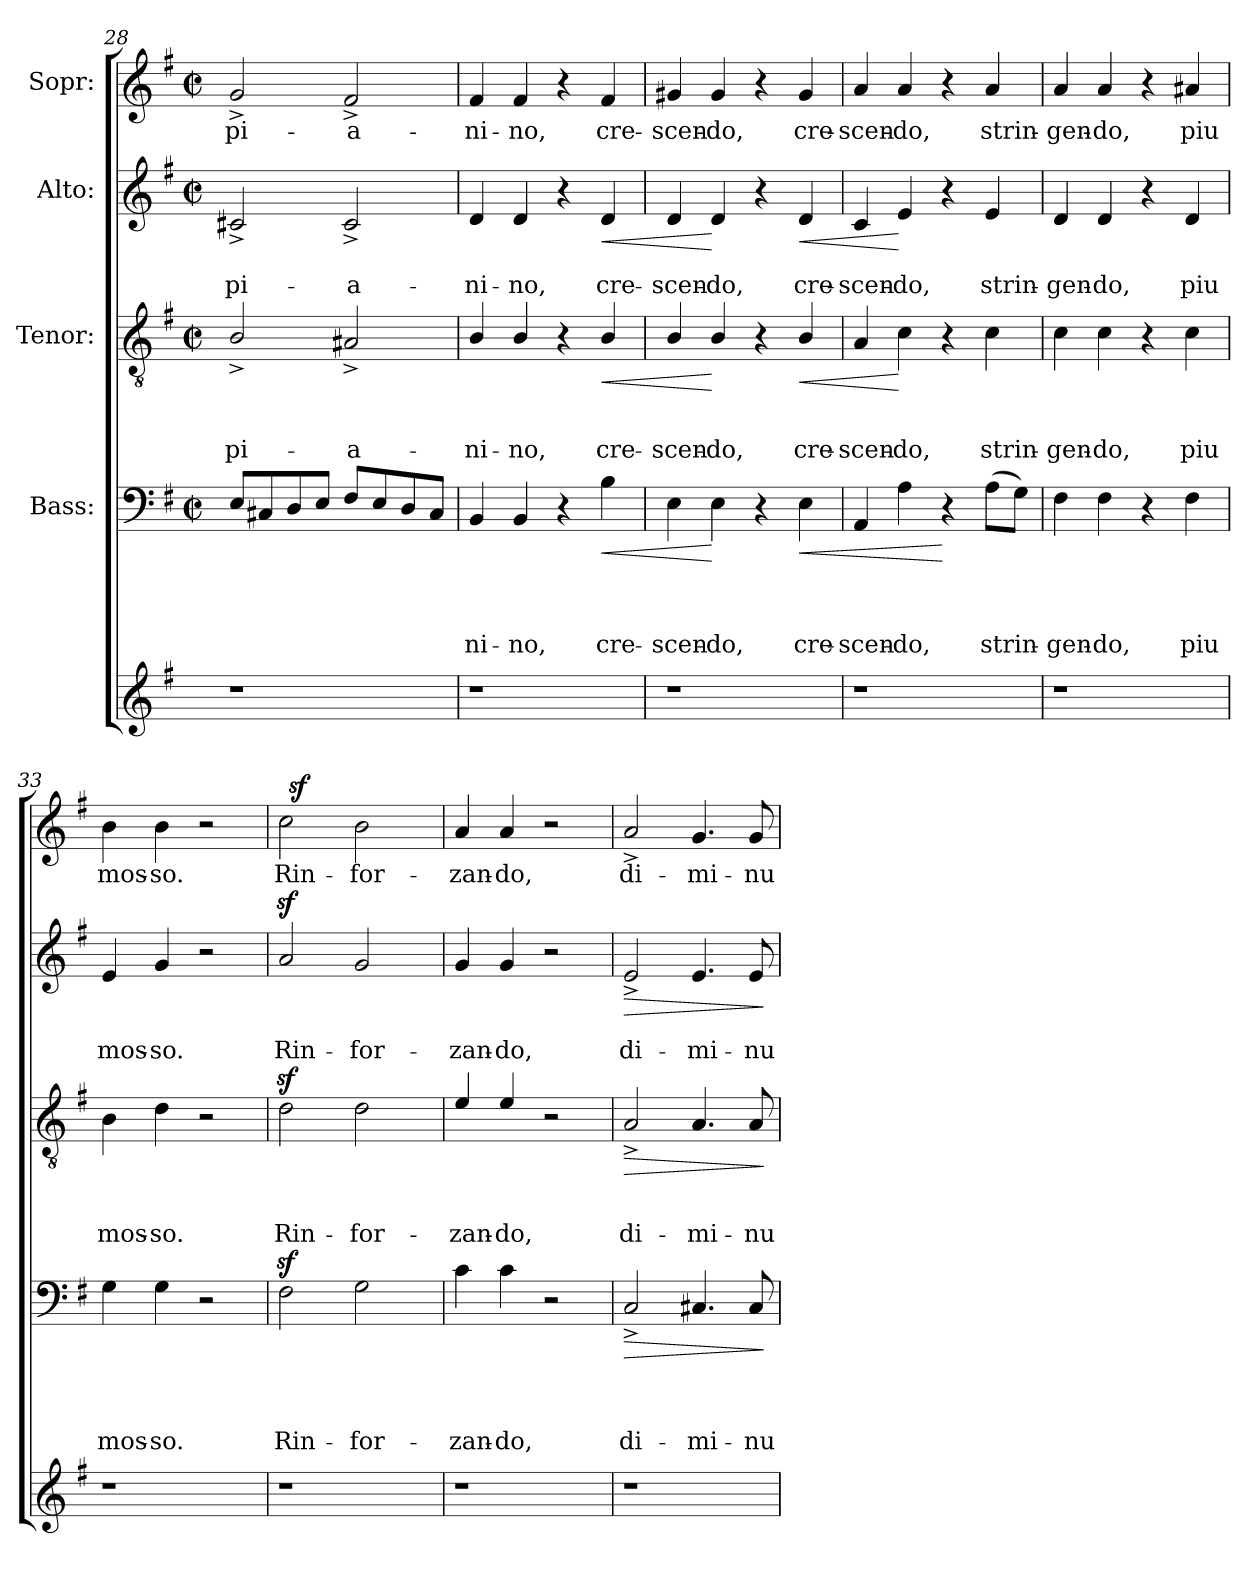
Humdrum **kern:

**kern	**kern	**text	**text	**text	**text	**dynam	**kern	**text	**text	**text	**dynam	**kern	**text	**text	**dynam	**kern	**text	**dynam
*part5	*part4	*part4	*part4	*part4	*part4	*part4	*part3	*part3	*part3	*part3	*part3	*part2	*part2	*part2	*part2	*part1	*part1	*part1
*staff5	*staff4	*staff4	*staff4	*staff4	*staff4	*staff4	*staff3	*staff3	*staff3	*staff3	*staff3	*staff2	*staff2	*staff2	*staff2	*staff1	*staff1	*staff1
*	*I"Bass:	*	*	*	*	*	*I"Tenor:	*	*	*	*	*I"Alto:	*	*	*	*I"Sopr:	*	*
*clefG2	*clefF4	*	*	*	*	*	*clefGv2	*	*	*	*	*clefG2	*	*	*	*clefG2	*	*
*k[f#]	*k[f#]	*	*	*	*	*	*k[f#]	*	*	*	*	*k[f#]	*	*	*	*k[f#]	*	*
*G:	*G:	*	*	*	*	*	*G:	*	*	*	*	*G:	*	*	*	*G:	*	*
*	*M2/2	*	*	*	*	*	*M2/2	*	*	*	*	*M2/2	*	*	*	*M2/2	*	*
*	*met(c|)	*	*	*	*	*	*met(c|)	*	*	*	*	*met(c|)	*	*	*	*met(c|)	*	*
=28	=28	=28	=28	=28	=28	=28	=28	=28	=28	=28	=28	=28	=28	=28	=28	=28	=28	=28
!	!	!	!	!	!	!	!	!	!	!LO:LY:b	!	!	!	!LO:LY:b	!	!	!LO:LY:b	!
1r	8E/L	.	.	.	.	.	2B^>/	.	.	pi-	.	2c#X^</	.	pi-	.	2g^</	pi-	.
.	8C#X/	.	.	.	.	.	.	.	.	.	.	.	.	.	.	.	.	.
.	8D/	.	.	.	.	.	.	.	.	.	.	.	.	.	.	.	.	.
.	8E/J	.	.	.	.	.	.	.	.	.	.	.	.	.	.	.	.	.
!	!	!	!	!	!	!	!	!	!	!LO:LY:b:rj	!	!	!	!LO:LY:b:rj	!	!	!LO:LY:b:rj	!
.	8F#/L	.	.	.	.	.	2A#X^</	.	.	-a-	.	2c#^</	.	-a-	.	2f#^</	-a-	.
.	8E/	.	.	.	.	.	.	.	.	.	.	.	.	.	.	.	.	.
.	8D/	.	.	.	.	.	.	.	.	.	.	.	.	.	.	.	.	.
.	8C#/J	.	.	.	.	.	.	.	.	.	.	.	.	.	.	.	.	.
!!LO:LB:g=z
=29	=29	=29	=29	=29	=29	=29	=29	=29	=29	=29	=29	=29	=29	=29	=29	=29	=29	=29
!	!	!	!	!	!LO:LY:b	!	!	!	!	!LO:LY:b	!	!	!	!LO:LY:b	!	!	!LO:LY:b	!
1r	4BB/	.	.	.	ni-	.	4B/	.	.	-ni-	.	4d/	.	-ni-	.	4f#/	-ni-	.
!	!	!	!	!	!LO:LY:b	!	!	!	!	!LO:LY:b	!	!	!	!LO:LY:b	!	!	!LO:LY:b	!
.	4BB/	.	.	.	-no,	.	4B/	.	.	-no,	.	4d/	.	-no,	.	4f#/	-no,	.
.	4r	.	.	.	.	.	4r	.	.	.	.	4r	.	.	.	4r	.	.
!	!	!	!	!	!LO:LY:b	!LO:HP:b	!	!	!	!LO:LY:b	!LO:HP:b	!	!	!LO:LY:b	!LO:HP:b	!	!LO:LY:b	!
.	4B\	.	.	.	cre-	<	4B/	.	.	cre-	<	4d/	.	cre-	<	4f#/	cre-	.
=30	=30	=30	=30	=30	=30	=30	=30	=30	=30	=30	=30	=30	=30	=30	=30	=30	=30	=30
!	!	!	!	!	!LO:LY:b	!	!	!	!	!LO:LY:b	!	!	!	!LO:LY:b	!	!	!LO:LY:b	!
1r	4E\	.	.	.	-scen-	.	4B/	.	.	-scen-	.	4d/	.	-scen-	.	4g#X/	-scen-	.
!	!	!	!	!	!LO:LY:b	!	!	!	!	!LO:LY:b	!	!	!	!LO:LY:b	!	!	!LO:LY:b	!
.	4E\	.	.	.	-do,	[	4B/	.	.	-do,	[	4d/	.	-do,	[	4g#/	-do,	.
.	4r	.	.	.	.	.	4r	.	.	.	.	4r	.	.	.	4r	.	.
!	!	!	!	!	!LO:LY:b	!LO:HP:b	!	!	!	!LO:LY:b	!LO:HP:b	!	!	!LO:LY:b	!LO:HP:b	!	!LO:LY:b	!
.	4E\	.	.	.	cre-	<	4B/	.	.	cre-	<	4d/	.	cre-	<	4g#/	cre-	.
=31	=31	=31	=31	=31	=31	=31	=31	=31	=31	=31	=31	=31	=31	=31	=31	=31	=31	=31
!	!	!	!	!	!LO:LY:b	!	!	!	!	!LO:LY:b	!	!	!	!LO:LY:b	!	!	!LO:LY:b	!
1r	4AA/	.	.	.	-scen-	.	4A/	.	.	-scen-	.	4c/	.	-scen-	.	4a/	-scen-	.
!	!	!	!	!	!LO:LY:b	!	!	!	!	!LO:LY:b	!	!	!	!LO:LY:b	!	!	!LO:LY:b	!
.	4A\	.	.	.	-do,	.	4c\	.	.	-do,	[	4e/	.	-do,	[	4a/	-do,	.
.	4r	.	.	.	.	[	4r	.	.	.	.	4r	.	.	.	4r	.	.
!	!	!	!	!	!LO:LY:b	!	!	!	!	!LO:LY:b	!	!	!	!LO:LY:b	!	!	!LO:LY:b	!
.	(>8A\L	.	.	.	strin-	.	4c\	.	.	strin-	.	4e/	.	strin-	.	4a/	strin-	.
.	8G\J)	.	.	.	.	.	.	.	.	.	.	.	.	.	.	.	.	.
=32	=32	=32	=32	=32	=32	=32	=32	=32	=32	=32	=32	=32	=32	=32	=32	=32	=32	=32
!	!	!	!	!	!LO:LY:b	!	!	!	!	!LO:LY:b	!	!	!	!LO:LY:b	!	!	!LO:LY:b	!
1r	4F#\	.	.	.	-gen-	.	4c\	.	.	-gen-	.	4d/	.	-gen-	.	4a/	-gen-	.
!	!	!	!	!	!LO:LY:b	!	!	!	!	!LO:LY:b	!	!	!	!LO:LY:b	!	!	!LO:LY:b	!
.	4F#\	.	.	.	-do,	.	4c\	.	.	-do,	.	4d/	.	-do,	.	4a/	-do,	.
.	4r	.	.	.	.	.	4r	.	.	.	.	4r	.	.	.	4r	.	.
!	!	!	!	!	!LO:LY:b	!	!	!	!	!LO:LY:b	!	!	!	!LO:LY:b	!	!	!LO:LY:b	!
.	4F#\	.	.	.	piu	.	4c\	.	.	piu	.	4d/	.	piu	.	4a#X/	piu	.
!!LO:PB:g=z
=33	=33	=33	=33	=33	=33	=33	=33	=33	=33	=33	=33	=33	=33	=33	=33	=33	=33	=33
!	!	!	!	!	!LO:LY:b	!	!	!	!	!LO:LY:b	!	!	!	!LO:LY:b	!	!	!LO:LY:b	!
1r	4G\	.	.	.	mos-	.	4B\	.	.	mos-	.	4e/	.	mos-	.	4b\	mos-	.
!	!	!	!	!	!LO:LY:b	!	!	!	!	!LO:LY:b	!	!	!	!LO:LY:b	!	!	!LO:LY:b	!
.	4G\	.	.	.	-so.	.	4d\	.	.	-so.	.	4g/	.	-so.	.	4b\	-so.	.
.	2r	.	.	.	.	.	2r	.	.	.	.	2r	.	.	.	2r	.	.
=34	=34	=34	=34	=34	=34	=34	=34	=34	=34	=34	=34	=34	=34	=34	=34	=34	=34	=34
!	!	!	!	!	!LO:LY:b	!	!	!	!	!LO:LY:b	!	!	!	!LO:LY:b	!	!	!LO:LY:b	!
*	*	*	*	*	*	*	*	*	*	*	*	*	*	*	*	*^	*	*
1r	2F#z>\	.	.	.	Rin-	.	2dz>\	.	.	Rin-	.	2az>/	.	Rin-	.	2cc\	48ryy	Rin-	.
!	!	!	!	!	!	!	!	!	!	!	!	!	!	!	!	!	!	!	!LO:DY:a
.	.	.	.	.	.	.	.	.	.	.	.	.	.	.	.	.	3%2ryy	.	sf
!	!	!	!	!	!LO:LY:b	!	!	!	!	!LO:LY:b	!	!	!	!LO:LY:b	!	!	!	!LO:LY:b	!
.	2G\	.	.	.	-for-	.	2d\	.	.	-for-	.	2g/	.	-for-	.	2b\	.	-for-	.
.	.	.	.	.	.	.	.	.	.	.	.	.	.	.	.	.	6...ryy	.	.
=35	=35	=35	=35	=35	=35	=35	=35	=35	=35	=35	=35	=35	=35	=35	=35	=35	=35	=35	=35
!	!	!	!	!	!LO:LY:b	!	!	!	!	!LO:LY:b	!	!	!	!LO:LY:b	!	!	!	!LO:LY:b	!
*	*	*	*	*	*	*	*	*	*	*	*	*	*	*	*	*v	*v	*	*
1r	4c\	.	.	.	-zan-	.	4e/	.	.	-zan-	.	4g/	.	-zan-	.	4a/	-zan-	.
!	!	!	!	!	!LO:LY:b	!	!	!	!	!LO:LY:b	!	!	!	!LO:LY:b	!	!	!LO:LY:b	!
.	4c\	.	.	.	-do,	.	4e/	.	.	-do,	.	4g/	.	-do,	.	4a/	-do,	.
.	2r	.	.	.	.	.	2r	.	.	.	.	2r	.	.	.	2r	.	.
=36	=36	=36	=36	=36	=36	=36	=36	=36	=36	=36	=36	=36	=36	=36	=36	=36	=36	=36
!	!	!	!	!	!LO:LY:b	!LO:HP:b	!	!	!	!LO:LY:b:rj	!LO:HP:b	!	!	!LO:LY:b	!LO:HP:b	!	!LO:LY:b	!
1r	2C^</	.	.	.	di-	>	2A^</	.	.	di-	>	2e^</	.	di-	>	2a^</	di-	.
!	!	!	!	!	!LO:LY:b	!	!	!	!	!LO:LY:b	!	!	!	!LO:LY:b	!	!	!LO:LY:b	!
.	4.C#X/	.	.	.	-mi-	.	4.A/	.	.	-mi-	.	4.e/	.	-mi-	.	4.g/	-mi-	.
!	!	!	!	!	!LO:LY:b	!	!	!	!	!LO:LY:b	!	!	!	!LO:LY:b	!	!	!LO:LY:b	!
.	8C#/	.	.	.	-nu-	.	8A/	.	.	-nu-	.	8e/	.	-nu-	.	8g/	-nu-	.
.	.	.	.	.	.	]	.	.	.	.	]	.	.	.	]	.	.	.
=	=	=	=	=	=	=	=	=	=	=	=	=	=	=	=	=	=	=
*-	*-	*-	*-	*-	*-	*-	*-	*-	*-	*-	*-	*-	*-	*-	*-	*-	*-	*-
